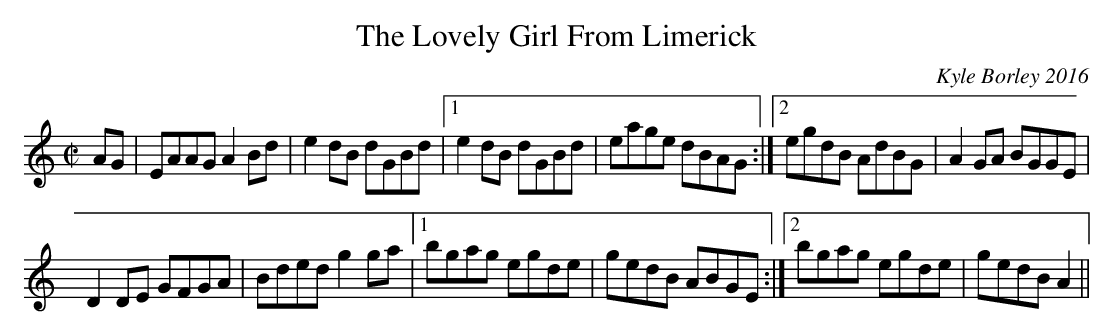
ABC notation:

X:1
T:The Lovely Girl From Limerick
M:C|
L:1/8
C:Kyle Borley 2016
K:Am
AG|EAAG A2Bd|e2dB dGBd|1 e2dB dGBd|eage dBAG:|2 egdB AdBG|A2GA BGGE|
D2DE GFGA|Bded g2ga|1 bgag egde|gedB ABGE:|2 bgag egde|gedB A2||
